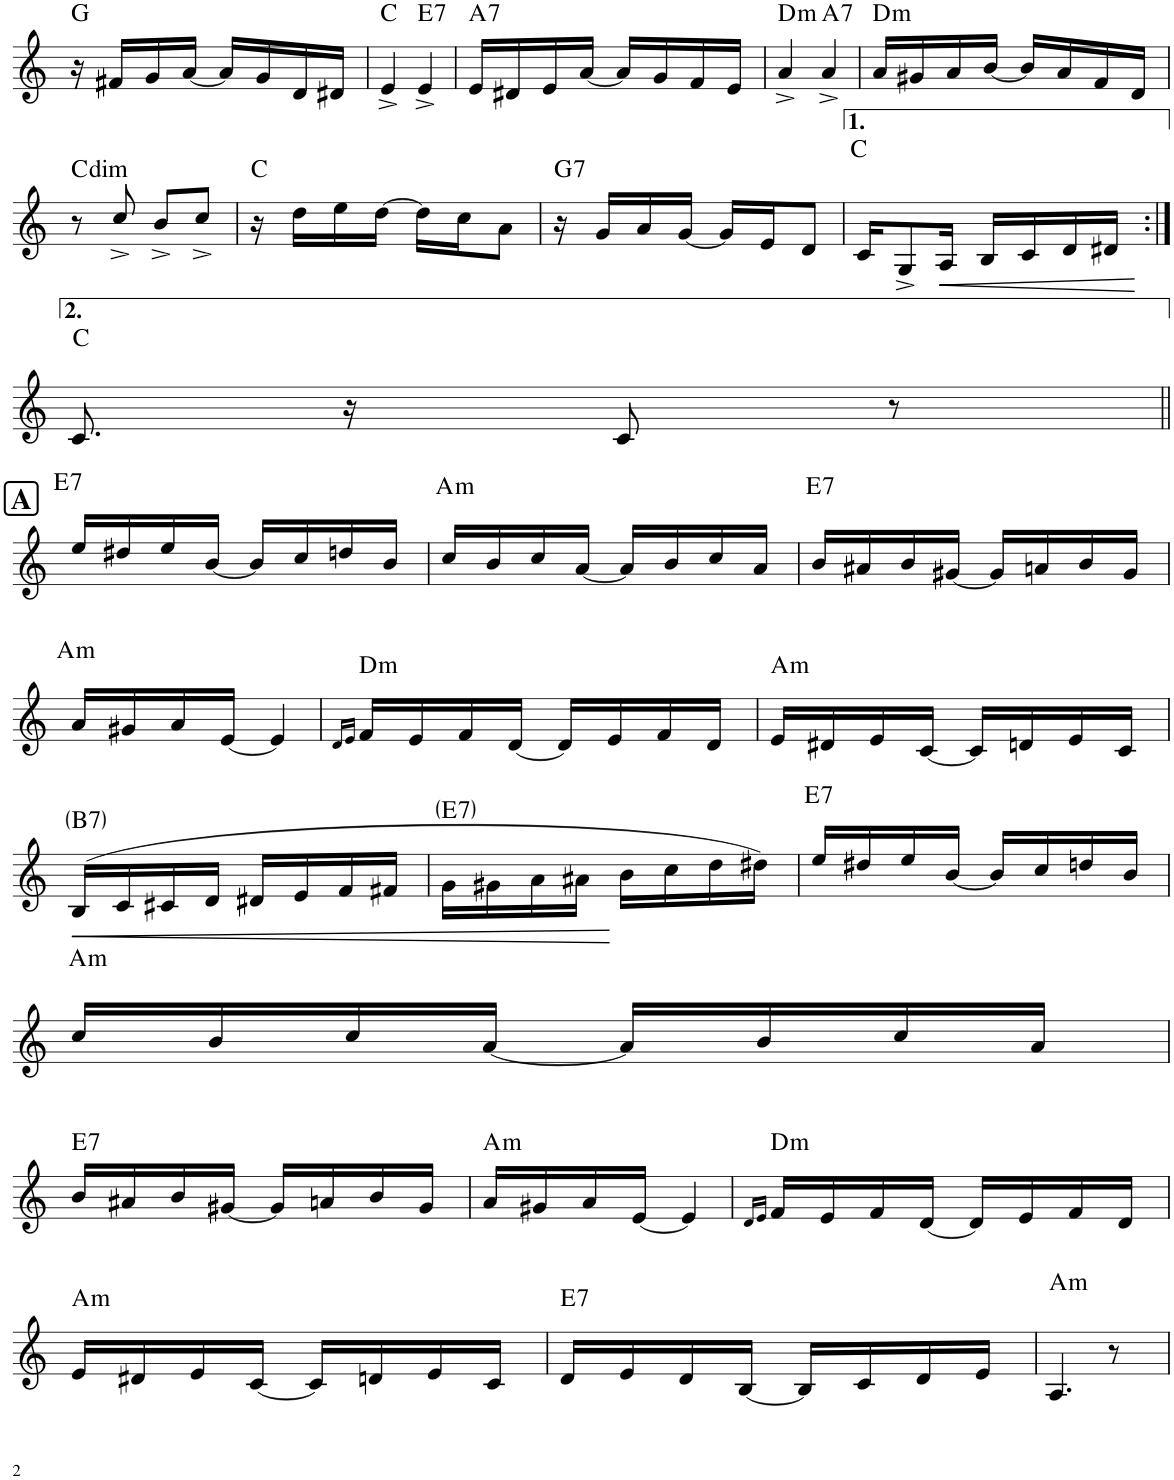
**kern	**dynam	**harte
*part1	*part1	*part1
*staff1	*staff1	*
*I"Mandolin	*	*
!!LO:PB:g=z
*clefG2	*	*
*k[]	*	*
*M2/4	*	*
=29	=29	=29
16r	.	G:maj
16f#X/LL	.	.
16g/	.	.
[16a/JJ	.	.
16a/LL]	.	.
16g/	.	.
16d/	.	.
16d#X/JJ	.	.
=30	=30	=30
4e^/	.	C:maj
!	!	!LO:H:kt=7
4e^/	.	E:7
=31	=31	=31
!	!	!LO:H:kt=7
16e/LL	.	A:7
16d#X/	.	.
16e/	.	.
[16a/JJ	.	.
16a/LL]	.	.
16g/	.	.
16f/	.	.
16e/JJ	.	.
=32	=32	=32
!	!	!LO:H:kt=m
4a^/	.	D:min
!	!	!LO:H:kt=7
4a^/	.	A:7
=33	=33	=33
!	!	!LO:H:kt=m
16a/LL	.	D:min
16g#X/	.	.
16a/	.	.
[16b/JJ	.	.
16b/LL]	.	.
16a/	.	.
16f/	.	.
16d/JJ	.	.
!!LO:LB:g=z
=34	=34	=34
!	!	!LO:H:kt=dim
8r	.	C:dim
8cc^/	.	.
8b^/L	.	.
8cc^/J	.	.
=35	=35	=35
16r	.	C:maj
16dd\LL	.	.
16ee\	.	.
[16dd\JJ	.	.
16dd\LL]	.	.
16cc\J	.	.
8a\J	.	.
=36	=36	=36
!	!	!LO:H:kt=7
16r	.	G:7
16g/LL	.	.
16a/	.	.
[16g/JJ	.	.
16g/LL]	.	.
16e/J	.	.
8d/J	.	.
=37	=37	=37
16c/KL	.	C:maj
8G^/	.	.
!	!LO:HP:b	!
16A/Jk	<	.
16B/LL	.	.
16c/	.	.
16d/	.	.
16d#X/JJ	.	.
.	[	.
!!LO:LB:g=z
=38:|!	=38:|!	=38:|!
8.c/	.	C:maj
16r	.	.
8c/	.	.
8r	.	.
!!LO:LB:g=z
!!LO:REH:place=s1:a:B:cj:fs=14:t=A
=39||	=39||	=39||
!	!	!LO:H:kt=7
16ee/LL	.	E:7
16dd#X/	.	.
16ee/	.	.
[16b/JJ	.	.
16b/LL]	.	.
16cc/	.	.
16ddn/	.	.
16b/JJ	.	.
=40	=40	=40
!	!	!LO:H:kt=m
16cc/LL	.	A:min
16b/	.	.
16cc/	.	.
[16a/JJ	.	.
16a/LL]	.	.
16b/	.	.
16cc/	.	.
16a/JJ	.	.
=41	=41	=41
!	!	!LO:H:kt=7
16b/LL	.	E:7
16a#X/	.	.
16b/	.	.
[16g#X/JJ	.	.
16g#/LL]	.	.
16an/	.	.
16b/	.	.
16g#/JJ	.	.
!!LO:LB:g=z
=42	=42	=42
!	!	!LO:H:kt=m
16a/LL	.	A:min
16g#X/	.	.
16a/	.	.
[16e/JJ	.	.
4e/]	.	.
=43	=43	=43
16qd/LL	.	.
16qe/JJ	.	.
!	!	!LO:H:kt=m
16f/LL	.	D:min
16e/	.	.
16f/	.	.
[16d/JJ	.	.
16d/LL]	.	.
16e/	.	.
16f/	.	.
16d/JJ	.	.
=44	=44	=44
!	!	!LO:H:kt=m
16e/LL	.	A:min
16d#X/	.	.
16e/	.	.
[16c/JJ	.	.
16c/LL]	.	.
16dn/	.	.
16e/	.	.
16c/JJ	.	.
!!LO:LB:g=z
=45	=45	=45
!	!LO:HP:b	!LO:H:kt=7
(16B/LL	<	B:7
16c/	.	.
16c#X/	.	.
16d/JJ	.	.
16d#X/LL	.	.
16e/	.	.
16f/	.	.
16f#X/JJ	.	.
=46	=46	=46
!	!	!LO:H:kt=7
16g\LL	.	E:7
16g#X\	.	.
16a\	.	.
16a#X\JJ	.	.
16b\LL	[	.
16cc\	.	.
16dd\	.	.
16dd#X\JJ)	.	.
=47	=47	=47
!	!	!LO:H:kt=7
16ee/LL	.	E:7
16dd#X/	.	.
16ee/	.	.
[16b/JJ	.	.
16b/LL]	.	.
16cc/	.	.
16ddn/	.	.
16b/JJ	.	.
!!LO:LB:g=z
=48	=48	=48
!	!	!LO:H:kt=m
16cc/LL	.	A:min
16b/	.	.
16cc/	.	.
[16a/JJ	.	.
16a/LL]	.	.
16b/	.	.
16cc/	.	.
16a/JJ	.	.
!!LO:LB:g=z
=49	=49	=49
!	!	!LO:H:kt=7
16b/LL	.	E:7
16a#X/	.	.
16b/	.	.
[16g#X/JJ	.	.
16g#/LL]	.	.
16an/	.	.
16b/	.	.
16g#/JJ	.	.
=50	=50	=50
!	!	!LO:H:kt=m
16a/LL	.	A:min
16g#X/	.	.
16a/	.	.
[16e/JJ	.	.
4e/]	.	.
=51	=51	=51
16qd/LL	.	.
16qe/JJ	.	.
!	!	!LO:H:kt=m
16f/LL	.	D:min
16e/	.	.
16f/	.	.
[16d/JJ	.	.
16d/LL]	.	.
16e/	.	.
16f/	.	.
16d/JJ	.	.
!!LO:LB:g=z
=52	=52	=52
!	!	!LO:H:kt=m
16e/LL	.	A:min
16d#X/	.	.
16e/	.	.
[16c/JJ	.	.
16c/LL]	.	.
16dn/	.	.
16e/	.	.
16c/JJ	.	.
=53	=53	=53
!	!	!LO:H:kt=7
16d/LL	.	E:7
16e/	.	.
16d/	.	.
[16B/JJ	.	.
16B/LL]	.	.
16c/	.	.
16d/	.	.
16e/JJ	.	.
=54	=54	=54
!	!	!LO:H:kt=m
4.A/	.	A:min
8r	.	.
=	=	=
*-	*-	*-
